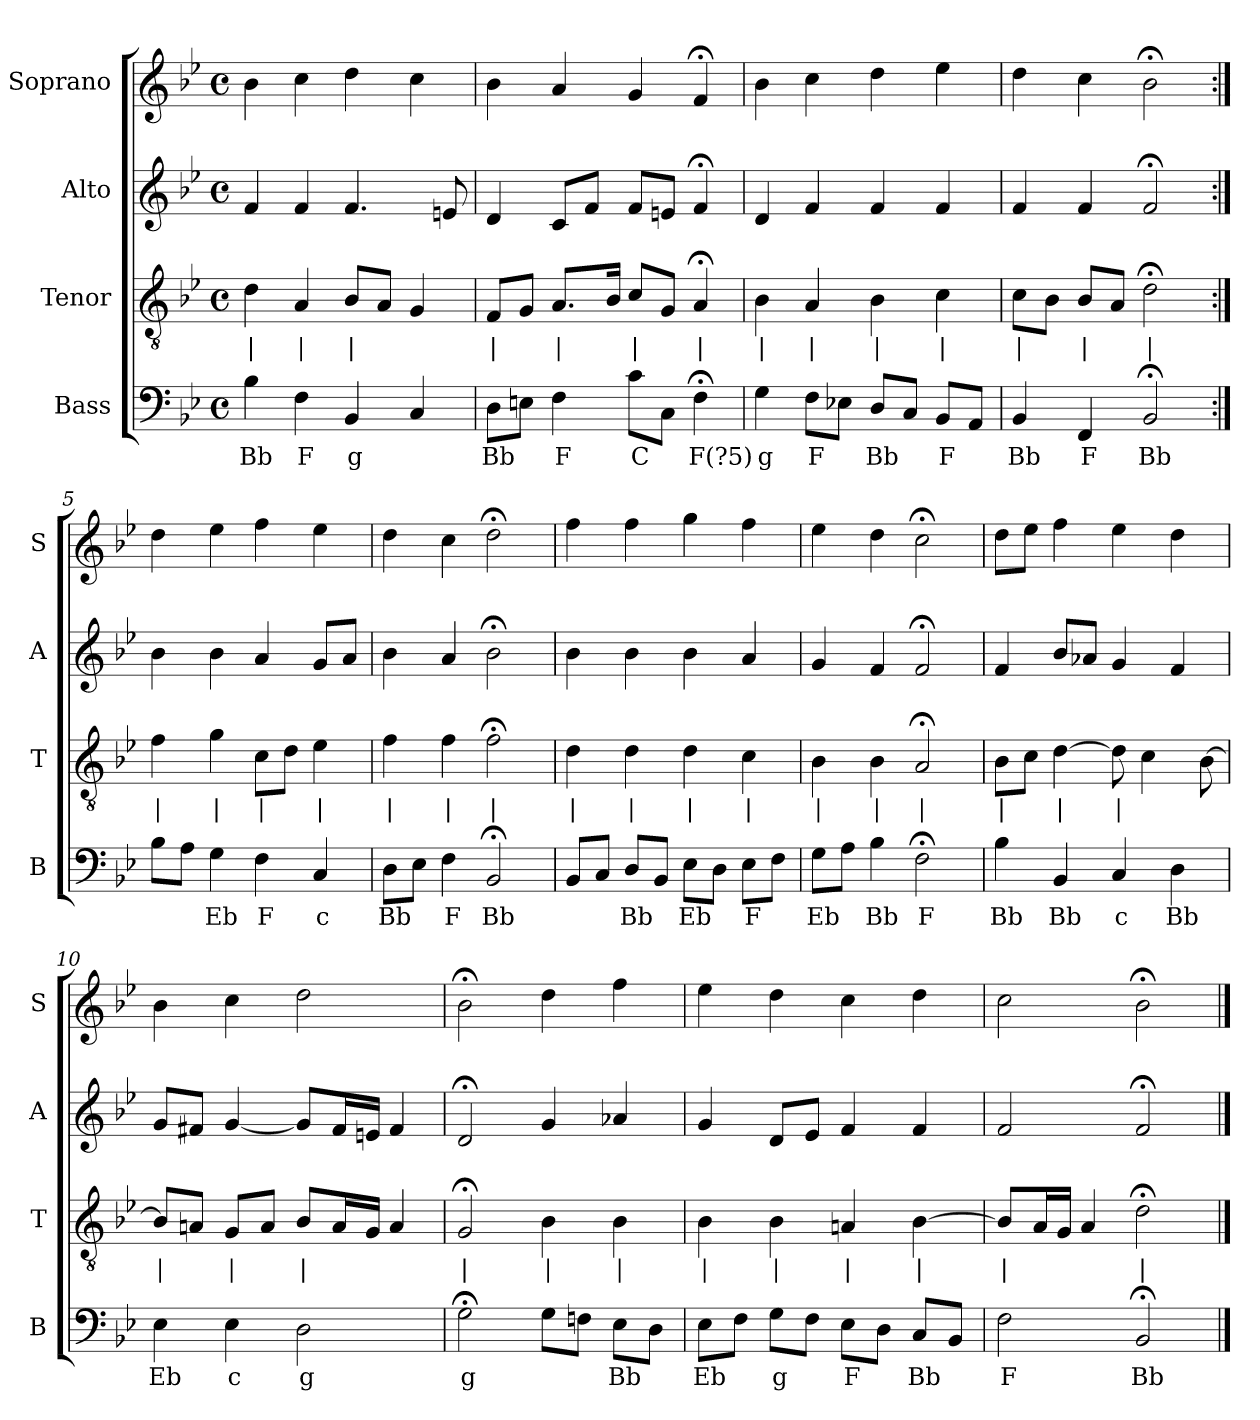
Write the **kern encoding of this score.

**kern	**text	**kern	**text	**kern	**kern
*part4	*part4	*part3	*part3	*part2	*part1
*staff4	*staff4	*staff3	*staff3	*staff2	*staff1
*I"Bass	*	*I"Tenor	*	*I"Alto	*I"Soprano
*I'B	*	*I'T	*	*I'A	*I'S
*clefF4	*	*clefGv2	*	*clefG2	*clefG2
*k[b-e-]	*	*k[b-e-]	*	*k[b-e-]	*k[b-e-]
*B-:	*	*B-:	*	*B-:	*B-:
*M4/4	*	*M4/4	*	*M4/4	*M4/4
*met(c)	*	*met(c)	*	*met(c)	*met(c)
*MM100	*	*MM100	*	*MM100	*MM100
=1	=1	=1	=1	=1	=1
4B-	Bb	4d	|	4f	4b-
4F	F	4A	|	4f	4cc
4BB-	g	8B-L	|	4.f	4dd
.	.	8AJ	.	.	.
4C	.	4G	.	.	4cc
.	.	.	.	8en	.
=2	=2	=2	=2	=2	=2
8DL	Bb	8FL	|	4d	4b-
8EnJ	.	8GJ	.	.	.
4F	F	8.AL	|	8cL	4a
.	.	.	.	8fJ	.
.	.	16B-Jk	.	.	.
8cL	C	8cL	|	8fL	4g
8CJ	.	8GJ	.	8enJ	.
4F;<	F(?5)	4A;<	|	4f;<	4f;<
=3	=3	=3	=3	=3	=3
4G	g	4B-	|	4d	4b-
8FL	F	4A	|	4f	4cc
8E-XJ	.	.	.	.	.
8DL	Bb	4B-	|	4f	4dd
8CJ	.	.	.	.	.
8BB-L	F	4c	|	4f	4ee-
8AAJ	.	.	.	.	.
=4	=4	=4	=4	=4	=4
4BB-	Bb	8cL	|	4f	4dd
.	.	8B-J	.	.	.
4FF	F	8B-L	|	4f	4cc
.	.	8AJ	.	.	.
2BB-;<	Bb	2d;<	|	2f;<	2b-;<
=5:|!	=5:|!	=5:|!	=5:|!	=5:|!	=5:|!
8B-L	.	4f	|	4b-	4dd
8AJ	.	.	.	.	.
4G	Eb	4g	|	4b-	4ee-
4F	F	8cL	|	4a	4ff
.	.	8dJ	.	.	.
4C	c	4e-	|	8gL	4ee-
.	.	.	.	8aJ	.
=6	=6	=6	=6	=6	=6
8DL	Bb	4f	|	4b-	4dd
8E-J	.	.	.	.	.
4F	F	4f	|	4a	4cc
2BB-;<	Bb	2f;<	|	2b-;<	2dd;<
=7	=7	=7	=7	=7	=7
8BB-L	.	4d	|	4b-	4ff
8CJ	.	.	.	.	.
8DL	Bb	4d	|	4b-	4ff
8BB-J	.	.	.	.	.
8E-L	Eb	4d	|	4b-	4gg
8DJ	.	.	.	.	.
8E-L	F	4c	|	4a	4ff
8FJ	.	.	.	.	.
=8	=8	=8	=8	=8	=8
8GL	Eb	4B-	|	4g	4ee-
8AJ	.	.	.	.	.
4B-	Bb	4B-	|	4f	4dd
2F;<	F	2A;<	|	2f;<	2cc;<
=9	=9	=9	=9	=9	=9
4B-	Bb	8B-L	|	4f	8ddL
.	.	8cJ	.	.	8ee-J
4BB-	Bb	[4d	|	8b-L	4ff
.	.	.	.	8a-XJ	.
4C	c	8d]	|	4g	4ee-
.	.	4c	.	.	.
4D	Bb	.	.	4f	4dd
.	.	[8B-	.	.	.
=10	=10	=10	=10	=10	=10
4E-	Eb	8B-L]	|	8gL	4b-
.	.	8AnJ	.	8f#XJ	.
4E-	c	8GL	|	[4g	4cc
.	.	8AJ	.	.	.
2D	g	8B-L	|	8gL]	2dd
.	.	16AL	.	16f#L	.
.	.	16GJJ	.	16enJJ	.
.	.	4A	.	4f#	.
=11	=11	=11	=11	=11	=11
2G;<	g	2G;<	|	2d;<	2b-;<
8GL	.	4B-	|	4g	4dd
8FnJ	.	.	.	.	.
8E-L	Bb	4B-	|	4a-X	4ff
8DJ	.	.	.	.	.
=12	=12	=12	=12	=12	=12
8E-L	Eb	4B-	|	4g	4ee-
8FJ	.	.	.	.	.
8GL	g	4B-	|	8dL	4dd
8FJ	.	.	.	8e-J	.
8E-L	F	4An	|	4f	4cc
8DJ	.	.	.	.	.
8CL	Bb	[4B-	|	4f	4dd
8BB-J	.	.	.	.	.
=13	=13	=13	=13	=13	=13
2F	F	8B-L]	|	2f	2cc
.	.	16AL	.	.	.
.	.	16GJJ	.	.	.
.	.	4A	.	.	.
2BB-;<	Bb	2d;<	|	2f;<	2b-;<
==	==	==	==	==	==
*-	*-	*-	*-	*-	*-
